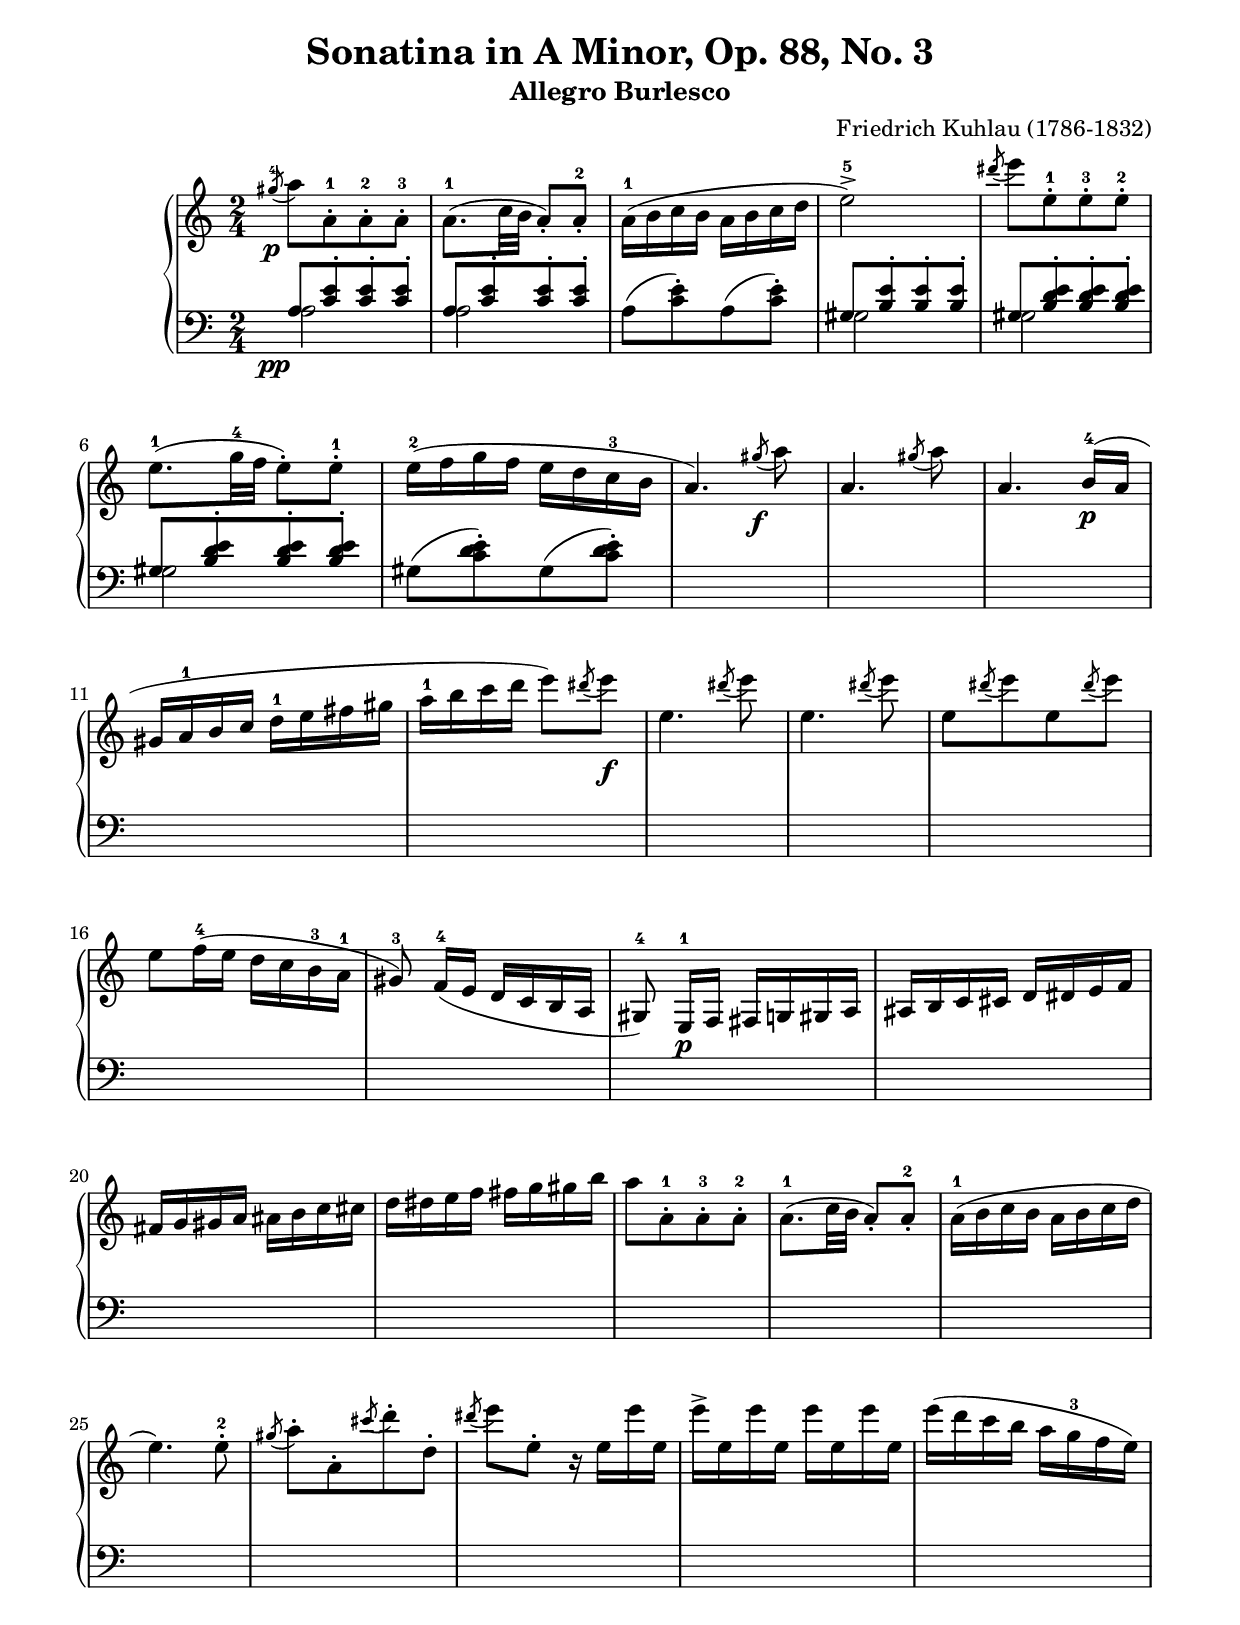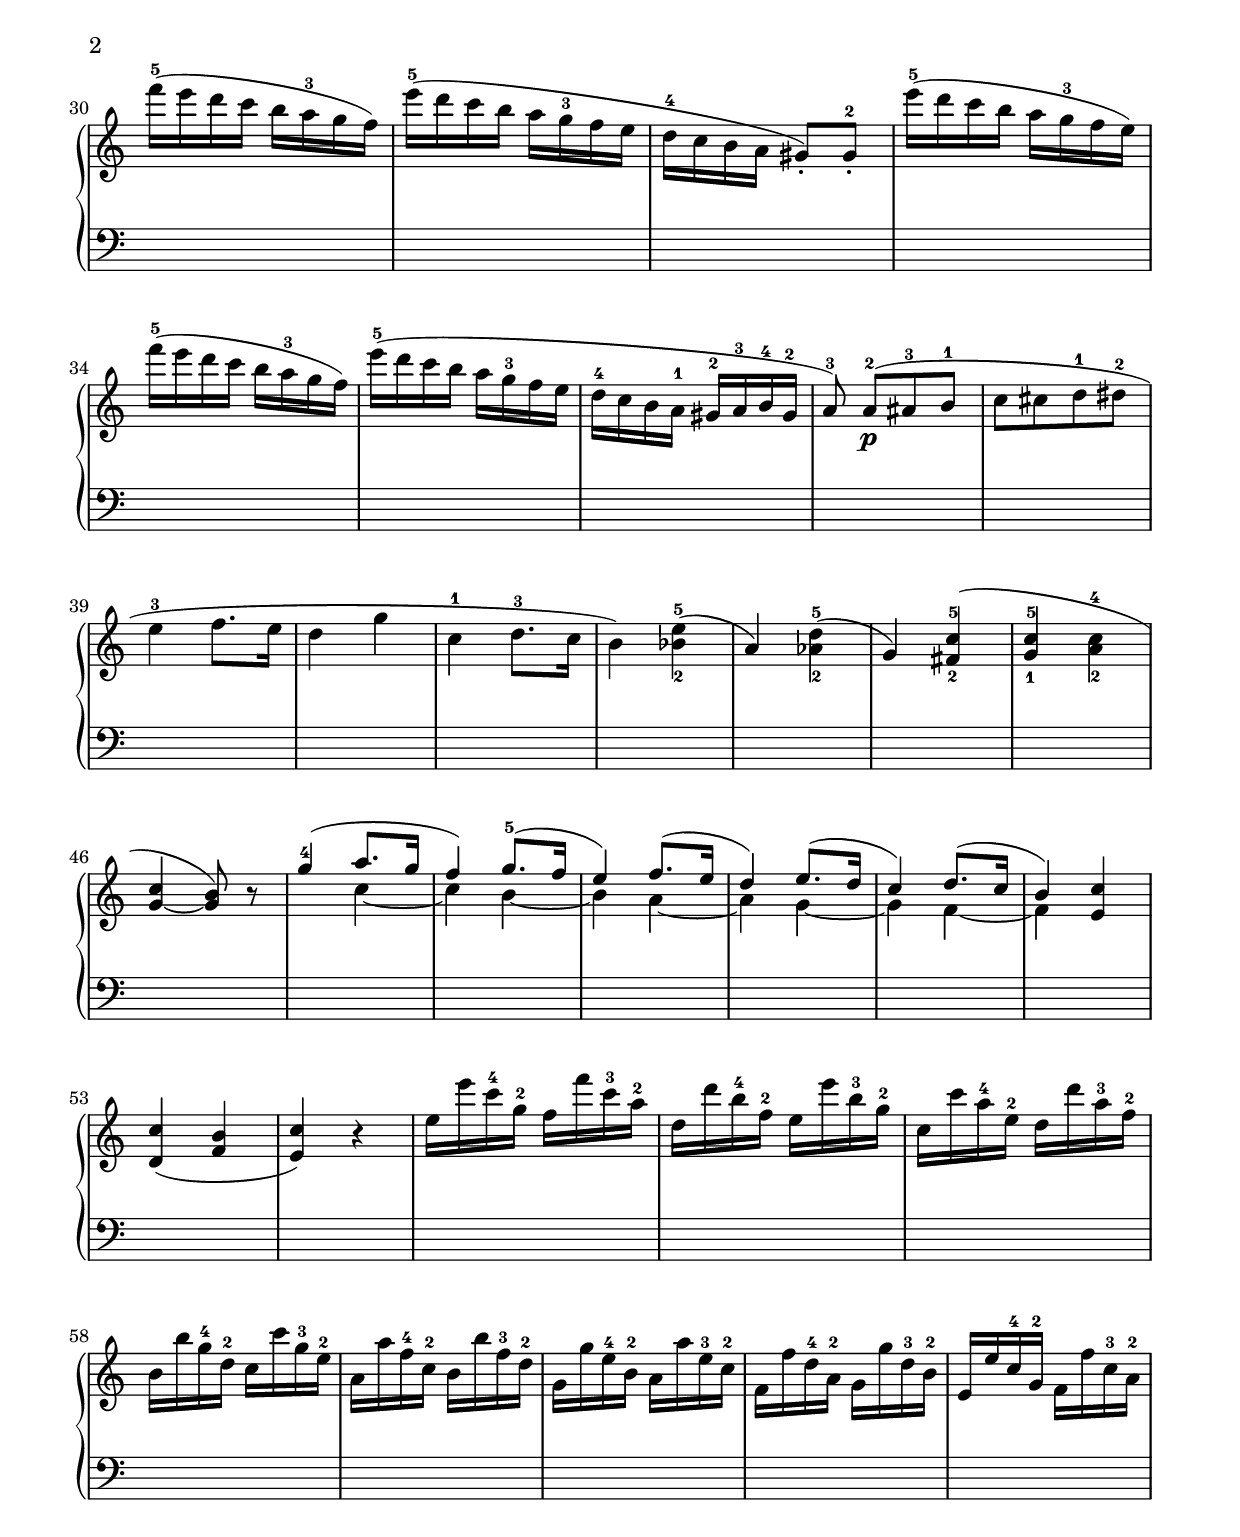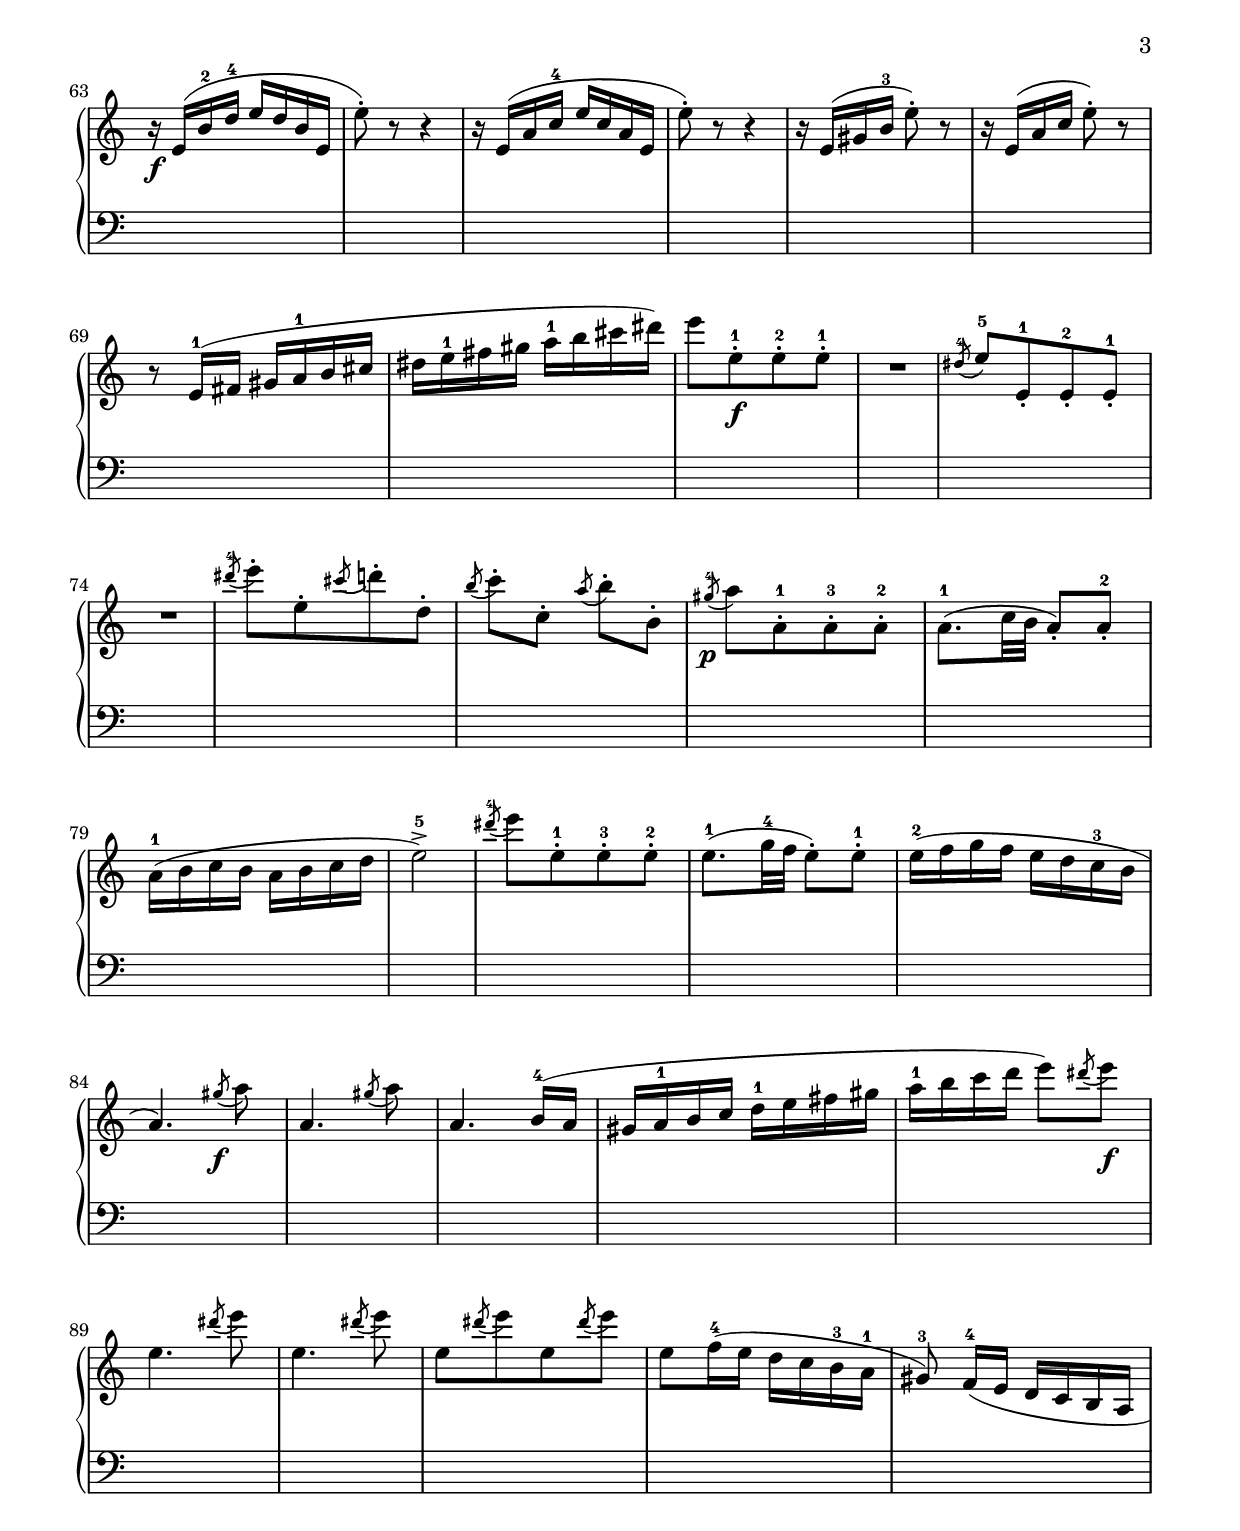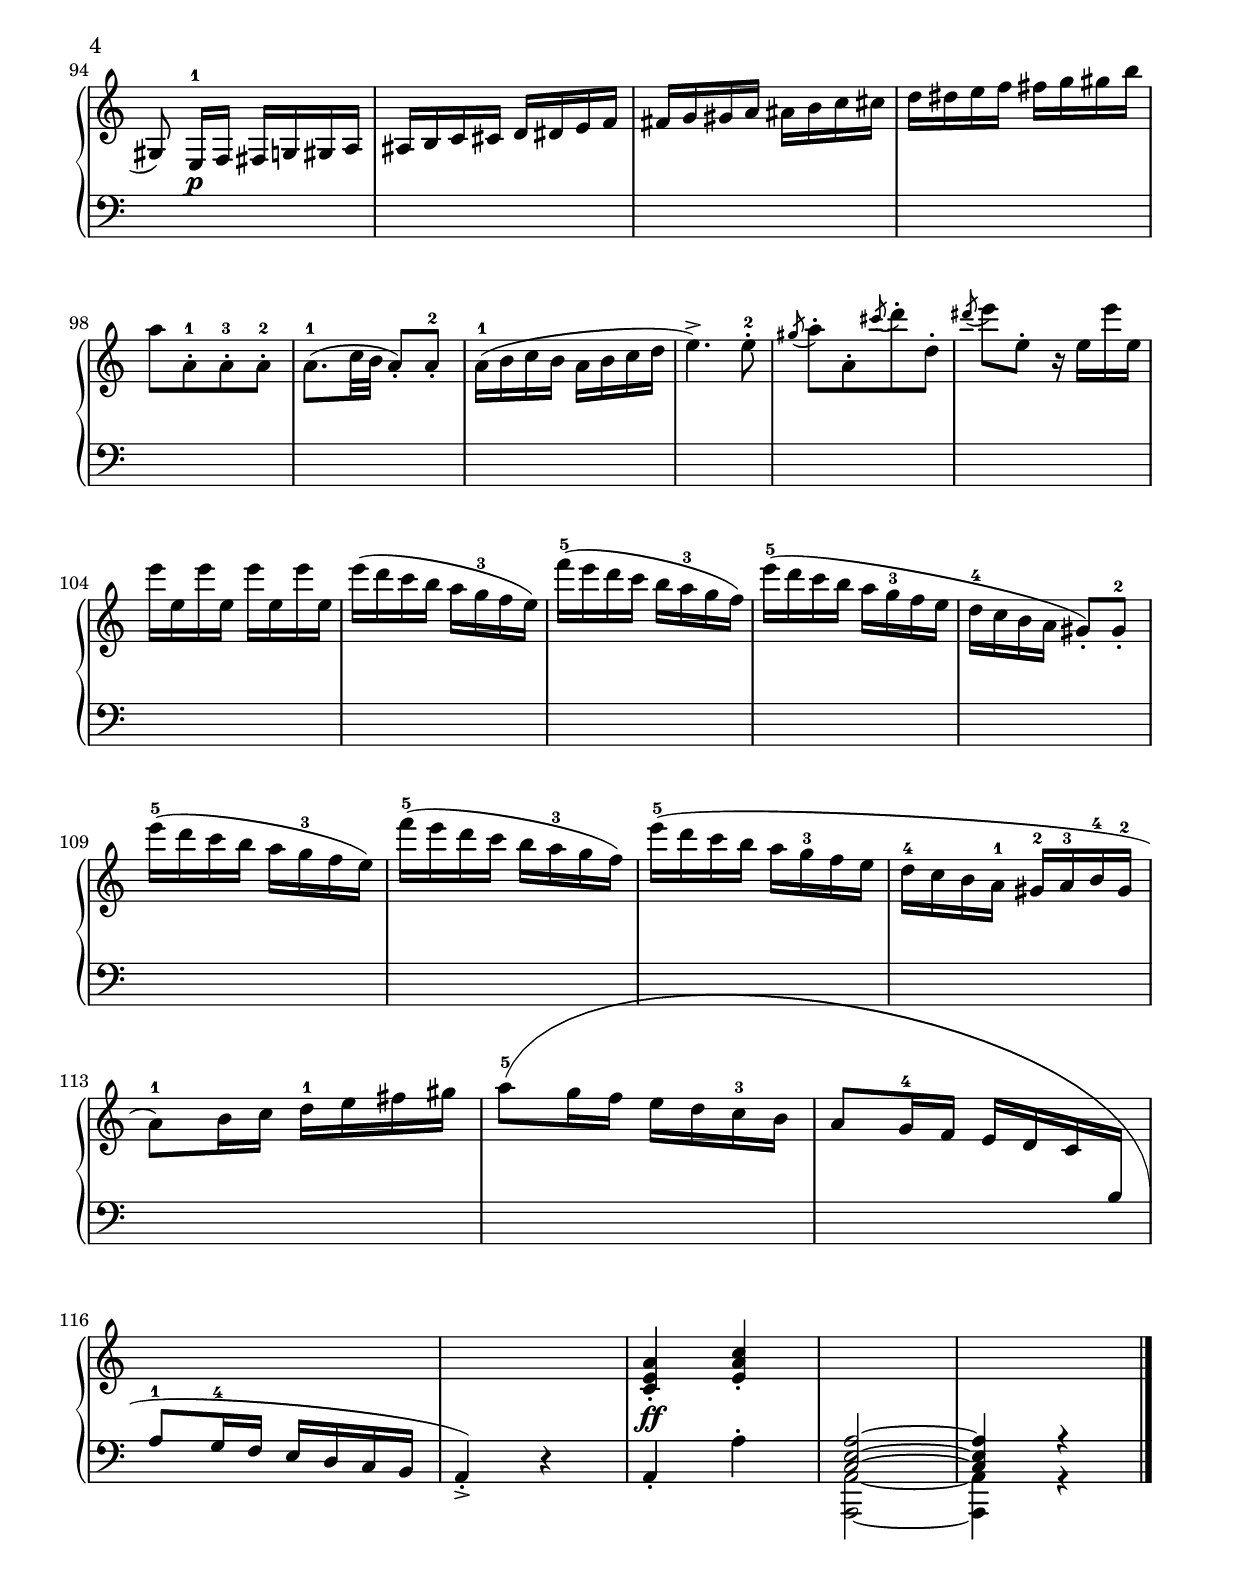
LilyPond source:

\version "2.23.7"

\header {
  title = "Sonatina in A Minor, Op. 88, No. 3"
  subtitle = "Allegro Burlesco"
  composer = "Friedrich Kuhlau (1786-1832)"
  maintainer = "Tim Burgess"
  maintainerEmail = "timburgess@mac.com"
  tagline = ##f
}

righthand =  {
  \key c \major
  \numericTimeSignature \time 2/4
  \clef "treble"
  \relative c''' {
    \acciaccatura { gis8-4\p } a8[ a,-.-1 a-.-2 a-.-3] | a8.-1( c32 b32 a8-.) a8-.-2 | a16-1( b c b a b c d | e2->-5) | \acciaccatura { dis'8 } e8[ e,8-.-1 e8-.-3 e8-.-2] \break

    e8.-1( g32-4 f32 e8-.) e8-.-1 | e16-2( f g f e d c-3 b | a4.) \acciaccatura { gis'8\f } a8 | a,4. \acciaccatura { gis'8 } a8 | a,4. b16-4\p( a16 \break

    gis16 a-1 b c d-1 e fis gis | a-1 b c d e8) \acciaccatura { dis8 } e8\f | e,4. \acciaccatura { dis'8 } e8 | e,4. \acciaccatura { dis'8 } e8 |
    e,8[  \acciaccatura { dis'8 } e8 e,8 \acciaccatura { dis'8 } e8] \break

    e,8 f16-4( e d c b-3 a-1 | gis8\noBeam-3) f16-4( e d c b a gis8-4\noBeam) e16-1\p f fis g gis a ais b c cis d dis e f \break

    fis g gis a ais b c cis d dis e f fis g gis b | a8[ a,8-.-1 a-.-3 a-.-2] | a8.-1( c32 b32 a8-.) a8-.-2 | a16-1( b c b a b c d \break

    e4.) e8-.-2 | \acciaccatura { gis8 } a8-.[ a,8-. \acciaccatura { cis'8 } d8-. d,8-.] \acciaccatura { dis'8 } e8 e,8-. r16 e16 e' e, | e'-> e, e' e, e' e, e' e, |    
    e'( d c b a g-3 f e) \break

    f'16-5( e d c b a-3 g f) | e'-5( d c b a g-3 f e | d-4 c b a gis8-.) gis8-.-2 | e''16-5( d c b a g-3 f e) \break

    f'16-5( e d c b a-3 g f) | e'-5( d c b a g-3 f e | d-4 c b a-1 gis-2 a-3 b-4 gis-2 | a8-3)\noBeam a-2([\p ais-3 b-1] c[ cis d-1 dis-2] \break

    e4-3 f8. e16 | d4 g | c,4-1 d8.-3 c16 | b4) <bes-2 e-5>4( a) <aes-2 d-5>( g) <fis-2 c'-5>( <g-1 c-5> <a-2 c-4> \break

    <g~ c>4 <g b>8) r8 | << { g'4-4( a8. g16 f4) } \\ { s4 c4~ c4 } >> 
                          << { g'8.-5( f16 e4) } \\ { b4~ b4 } >>
                           << { f'8.( e16 d4) } \\ { a4~ a4 } >>
                            << { e'8.( d16 c4) } \\ { g4~ g4 } >> << { d'8.( c16 b4) } \\ { f4~ f4 } >> <e c'>4 \break

    <d c'>4( <f b>4 <e c'>4) r4 | e'16 e' c-4 g-2 f f' c-3 a-2 | d,16 d' b-4 f-2 e e' b-3 g-2 | c,16 c' a-4 e-2 d d' a-3 f-2 \break

    b,16 b' g-4 d-2 c c' g-3 e-2 | a,16 a' f-4 c-2 b b' f-3 d-2 | g,16 g' e-4 b-2 a a' e-3 c-2 | f,16 f' d-4 a-2 g g' d-3 b-2 | e,16 e' c-4 g-2 f f' c-3 a-2 \break

    r16\f e16( b'-2 d-4 e d b e, | e'8-.) r8 r4 | r16 e,16( a c-4 e c a e | e'8-.) r8 r4 | r16 e,( gis b-3 e8-.) r8 | r16 e,( a c e8-.) r8 \break

    r8 e,16-1( fis gis a-1 b cis | dis e-1 fis gis a-1 b cis dis) | e8[ e,8-.-1\f e-.-2 e-.-1] | R2 | \acciaccatura { dis8-4 } e8-5[ e,-.-1 e-.-2 e-.-1] \break

    % 74
    R2 \acciaccatura { dis''8-4 } e8-.[ e,8-. \acciaccatura { cis'8 } d8-. d,8-.] | \acciaccatura { b'8 } c8-. c,8-. \acciaccatura { a'8 } b8-. b,8-. | 
      \acciaccatura { gis'8-4\p } a8[ a,-.-1 a-.-3 a-.-2] | a8.-1( c32 b32 a8-.) a8-.-2 \break

    a16-1( b c b a b c d | e2->-5) | \acciaccatura { dis'8-4 } e8[ e,8-.-1 e8-.-3 e8-.-2] | e8.-1( g32-4 f32 e8-.) e8-.-1 | e16-2( f g f e d c-3 b \break
   
    a4.) \acciaccatura { gis'8\f } a8 | a,4. \acciaccatura { gis'8 } a8 | a,4. b16-4( a | gis16 a-1 b c d-1 e fis gis | a-1 b c d e8) \acciaccatura { dis8 } e8\f \break

    e,4. \acciaccatura { dis'8 } e8 | e,4. \acciaccatura { dis'8 } e8 | e,8[  \acciaccatura { dis'8 } e8 e,8 \acciaccatura { dis'8 } e8] |
      e,8 f16-4( e d c b-3 a-1 | gis8\noBeam-3) f16-4( e d c b a \break

    gis8\noBeam) e16-1\p f fis g gis a ais b c cis d dis e f | fis g gis a ais b c cis d dis e f fis g gis b \break

    a8[ a,8-.-1 a-.-3 a-.-2] | a8.-1( c32 b32 a8-.) a8-.-2 | a16-1( b c b a b c d | e4.->) e8-.-2 |
      \acciaccatura { gis8 } a8-.[ a,8-. \acciaccatura { cis'8 } d8-. d,8-.] \acciaccatura { dis'8 } e8 e,8-. r16 e16 e' e, \break

    e' e, e' e, e' e, e' e, | e'( d c b a g-3 f e) | f'16-5( e d c b a-3 g f) | e'-5( d c b a g-3 f e | d-4 c b a gis8-.) gis8-.-2 \break

    e''16-5( d c b a g-3 f e) | f'16-5( e d c b a-3 g f) | e'-5( d c b a g-3 f e | d-4 c b a-1 gis-2 a-3 b-4 gis-2 \break

    a8-1) b16 c d-1 e fis gis | a8-5( g16 f e d c-3 b | \stemUp a8 g16-4 f e d c 
       \change Staff = "bottom" { b } \break
    
    a8-1 g16-4 f e d c b | a4-.->) r4 | \change Staff = "top" { <c' e a>4-.\ff  <e a c>-. }

    s2 s2 

    \bar "|."
  }
}

lefthand =  {
  \key c \major
  \numericTimeSignature \time 2/4
  \clef "bass"
  \relative c' {
    % bottom stave starts with invisible note due to https://sourceforge.net/p/testlilyissues/issues/34
    \acciaccatura { s8\pp }

    << { a8[ <c e>-. <c e>-. <c e>-.] } \\ { a2 } >> | << { a8[ <c e>-. <c e>-. <c e>-.] } \\ { a2 } >> | a8([ <c e>-.) a8( <c e>-.]) |
      << { gis8[ <b e>-. <b e>-. <b e>-.] } \\ { gis2 } >> | << { gis8[ <b d e>-. <b d e>-. <b d e>-.] } \\ { gis2 } >> |

    << { gis8[ <b d e>-. <b d e>-. <b d e>-.] } \\ { gis2 } >> | gis8([ <c d e>-.) gis8( <c d e>-.]) |

    s2*110

    a,4-. a'4-. |

    <<
      { <c, e a>2~ | <c e a>4 r4 } \\ { <a,~ a'~>2 <a a'>4 r4 }
    >>
    



  \bar "|."
  }
}

 \paper {
    #(set-paper-size "a4")
    max-systems-per-page = 6
    top-margin = 15
    bottom-margin = 15
    left-margin = 15
    right-margin = 15
    system-system-spacing = #'((basic-distance . 13)
                              (minimum-distance . 9)
                              (padding . 5))
    ragged-bottom = ##t
    ragged-last-bottom = ##t
  }

\score {
  \new PianoStaff \with {
    \override StaffGrouper.staff-staff-spacing = #'(
                            (basic-distance . 10)
                            (padding . 0))
  }
  << 
    \context Staff = "top" <<
      \righthand
    >>
    \context Staff = "bottom" <<
      \lefthand
    >>
  >>
  \layout { }
  \midi { }
}
   
